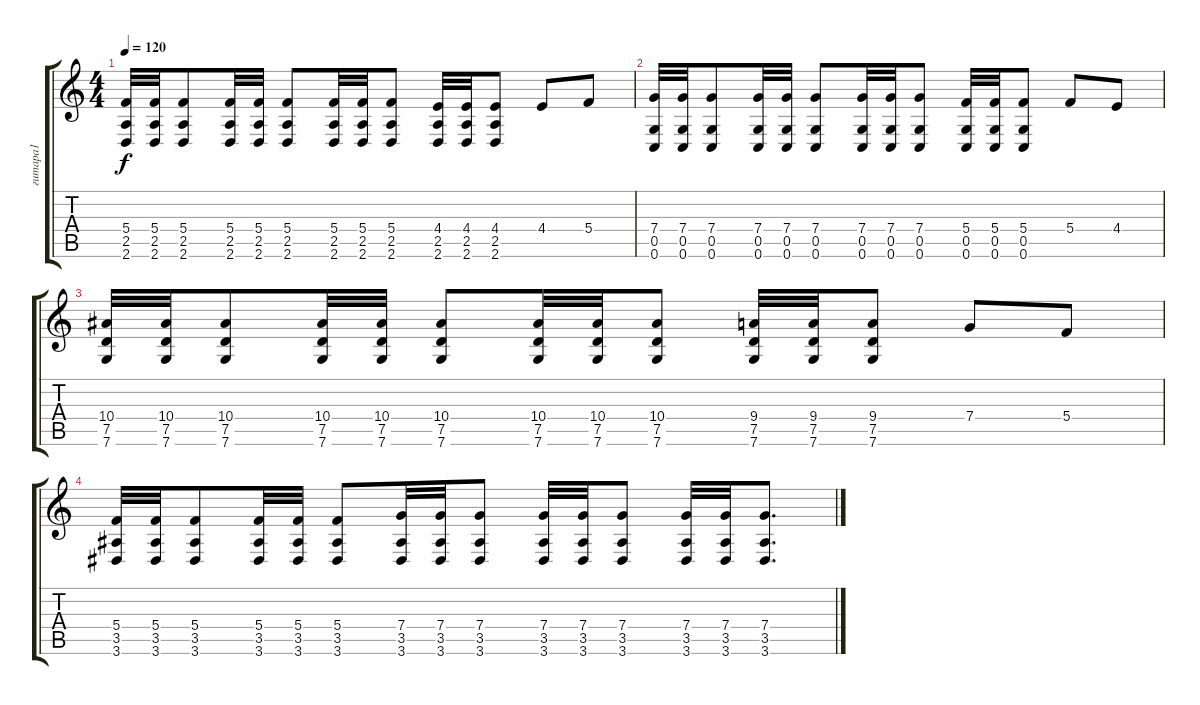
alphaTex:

\track ("гитара1" "гитара1") {instrument overdrivenguitar}
\staff {score tabs}
\tuning (D4 A3 F3 C3 G2 C2) {hide}
\ts (4 4)
\tempo 120
\clef g2
\ks c
(5.4 2.5 2.6).32{dy f} (5.4 2.5 2.6).32 (5.4 2.5 2.6).8 (5.4 2.5 2.6).32 (5.4 2.5 2.6).32 (5.4 2.5 2.6).8 (5.4 2.5 2.6).32 (5.4 2.5 2.6).32 (5.4 2.5 2.6).8 (4.4 2.5 2.6).32 (4.4 2.5 2.6).32 (4.4 2.5 2.6).8 4.4.8 5.4.8 |
(7.4 0.5 0.6).32 (7.4 0.5 0.6).32 (7.4 0.5 0.6).8 (7.4 0.5 0.6).32 (7.4 0.5 0.6).32 (7.4 0.5 0.6).8 (7.4 0.5 0.6).32 (7.4 0.5 0.6).32 (7.4 0.5 0.6).8 (5.4 0.5 0.6).32 (5.4 0.5 0.6).32 (5.4 0.5 0.6).8 5.4.8 4.4.8 |
(10.4 7.5 7.6).32 (10.4 7.5 7.6).32 (10.4 7.5 7.6).8 (10.4 7.5 7.6).32 (10.4 7.5 7.6).32 (10.4 7.5 7.6).8 (10.4 7.5 7.6).32 (10.4 7.5 7.6).32 (10.4 7.5 7.6).8 (9.4 7.5 7.6).32 (9.4 7.5 7.6).32 (9.4 7.5 7.6).8 7.4.8 5.4.8 |
(5.4 3.5 3.6).32 (5.4 3.5 3.6).32 (5.4 3.5 3.6).8 (5.4 3.5 3.6).32 (5.4 3.5 3.6).32 (5.4 3.5 3.6).8 (7.4 3.5 3.6).32 (7.4 3.5 3.6).32 (7.4 3.5 3.6).8 (7.4 3.5 3.6).32 (7.4 3.5 3.6).32 (7.4 3.5 3.6).8 (7.4 3.5 3.6).32 (7.4 3.5 3.6).32 (7.4 3.5 3.6).8{d}
